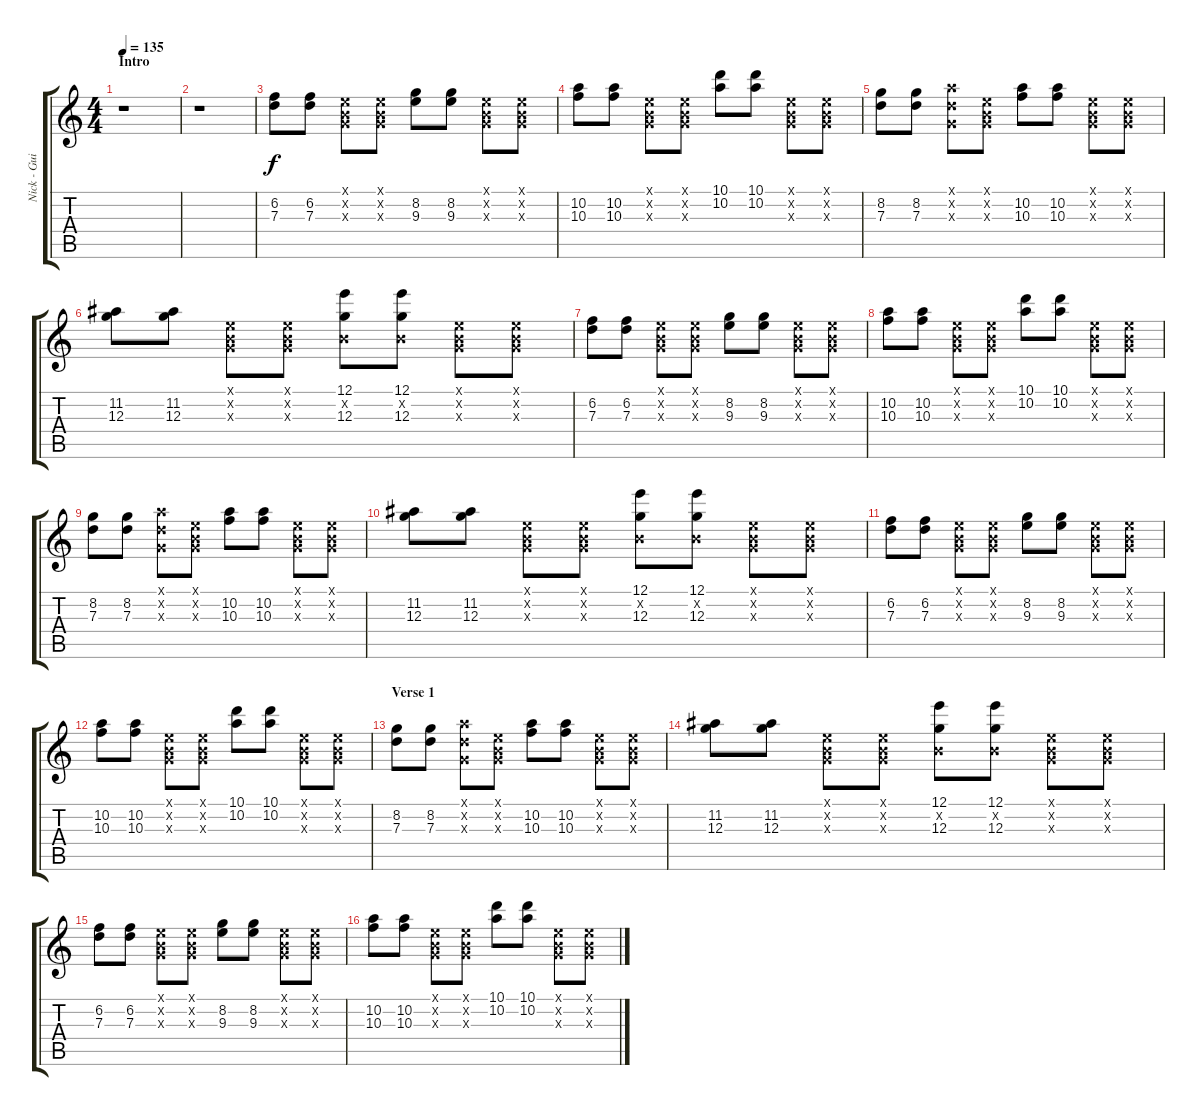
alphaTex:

\track ("Nick - Guitar" "Nick - Gui") {instrument distortionguitar}
\staff {score tabs}
\tuning (E4 B3 G3 D3 A2 E2) {hide}
\ts (4 4)
\section ("" "Intro")
\tempo 135
\clef g2
\ks c
r.1{dy f instrument distortionguitar} |
r.1 |
(6.2 7.3).8 (6.2 7.3).8 (0.1{x} 0.2{x} 0.3{x}).8 (0.1{x} 0.2{x} 0.3{x}).8 (8.2 9.3).8 (8.2 9.3).8 (0.1{x} 0.2{x} 0.3{x}).8 (0.1{x} 0.2{x} 0.3{x}).8 |
(10.2 10.3).8 (10.2 10.3).8 (0.1{x} 0.2{x} 0.3{x}).8 (0.1{x} 0.2{x} 0.3{x}).8 (10.1 10.2).8 (10.1 10.2).8 (0.1{x} 0.2{x} 0.3{x}).8 (0.1{x} 0.2{x} 0.3{x}).8 |
(8.2 7.3).8 (8.2 7.3).8 (5.1{x} 3.2{x} 0.3{x}).8 (0.1{x} 0.2{x} 0.3{x}).8 (10.2 10.3).8 (10.2 10.3).8 (0.1{x} 0.2{x} 0.3{x}).8 (0.1{x} 0.2{x} 0.3{x}).8 |
(11.2 12.3).8 (11.2 12.3).8 (0.1{x} 0.2{x} 0.3{x}).8 (0.1{x} 0.2{x} 0.3{x}).8 (12.1 0.2{x} 12.3).8 (12.1 0.2{x} 12.3).8 (0.1{x} 0.2{x} 0.3{x}).8 (0.1{x} 0.2{x} 0.3{x}).8 |
(6.2 7.3).8 (6.2 7.3).8 (0.1{x} 0.2{x} 0.3{x}).8 (0.1{x} 0.2{x} 0.3{x}).8 (8.2 9.3).8 (8.2 9.3).8 (0.1{x} 0.2{x} 0.3{x}).8 (0.1{x} 0.2{x} 0.3{x}).8 |
(10.2 10.3).8 (10.2 10.3).8 (0.1{x} 0.2{x} 0.3{x}).8 (0.1{x} 0.2{x} 0.3{x}).8 (10.1 10.2).8 (10.1 10.2).8 (0.1{x} 0.2{x} 0.3{x}).8 (0.1{x} 0.2{x} 0.3{x}).8 |
(8.2 7.3).8 (8.2 7.3).8 (5.1{x} 3.2{x} 0.3{x}).8 (0.1{x} 0.2{x} 0.3{x}).8 (10.2 10.3).8 (10.2 10.3).8 (0.1{x} 0.2{x} 0.3{x}).8 (0.1{x} 0.2{x} 0.3{x}).8 |
(11.2 12.3).8 (11.2 12.3).8 (0.1{x} 0.2{x} 0.3{x}).8 (0.1{x} 0.2{x} 0.3{x}).8 (12.1 0.2{x} 12.3).8 (12.1 0.2{x} 12.3).8 (0.1{x} 0.2{x} 0.3{x}).8 (0.1{x} 0.2{x} 0.3{x}).8 |
(6.2 7.3).8 (6.2 7.3).8 (0.1{x} 0.2{x} 0.3{x}).8 (0.1{x} 0.2{x} 0.3{x}).8 (8.2 9.3).8 (8.2 9.3).8 (0.1{x} 0.2{x} 0.3{x}).8 (0.1{x} 0.2{x} 0.3{x}).8 |
(10.2 10.3).8 (10.2 10.3).8 (0.1{x} 0.2{x} 0.3{x}).8 (0.1{x} 0.2{x} 0.3{x}).8 (10.1 10.2).8 (10.1 10.2).8 (0.1{x} 0.2{x} 0.3{x}).8 (0.1{x} 0.2{x} 0.3{x}).8 |
\section ("" "Verse 1")
(8.2 7.3).8 (8.2 7.3).8 (5.1{x} 3.2{x} 0.3{x}).8 (0.1{x} 0.2{x} 0.3{x}).8 (10.2 10.3).8 (10.2 10.3).8 (0.1{x} 0.2{x} 0.3{x}).8 (0.1{x} 0.2{x} 0.3{x}).8 |
(11.2 12.3).8 (11.2 12.3).8 (0.1{x} 0.2{x} 0.3{x}).8 (0.1{x} 0.2{x} 0.3{x}).8 (12.1 0.2{x} 12.3).8 (12.1 0.2{x} 12.3).8 (0.1{x} 0.2{x} 0.3{x}).8 (0.1{x} 0.2{x} 0.3{x}).8 |
(6.2 7.3).8 (6.2 7.3).8 (0.1{x} 0.2{x} 0.3{x}).8 (0.1{x} 0.2{x} 0.3{x}).8 (8.2 9.3).8 (8.2 9.3).8 (0.1{x} 0.2{x} 0.3{x}).8 (0.1{x} 0.2{x} 0.3{x}).8 |
(10.2 10.3).8 (10.2 10.3).8 (0.1{x} 0.2{x} 0.3{x}).8 (0.1{x} 0.2{x} 0.3{x}).8 (10.1 10.2).8 (10.1 10.2).8 (0.1{x} 0.2{x} 0.3{x}).8 (0.1{x} 0.2{x} 0.3{x}).8
